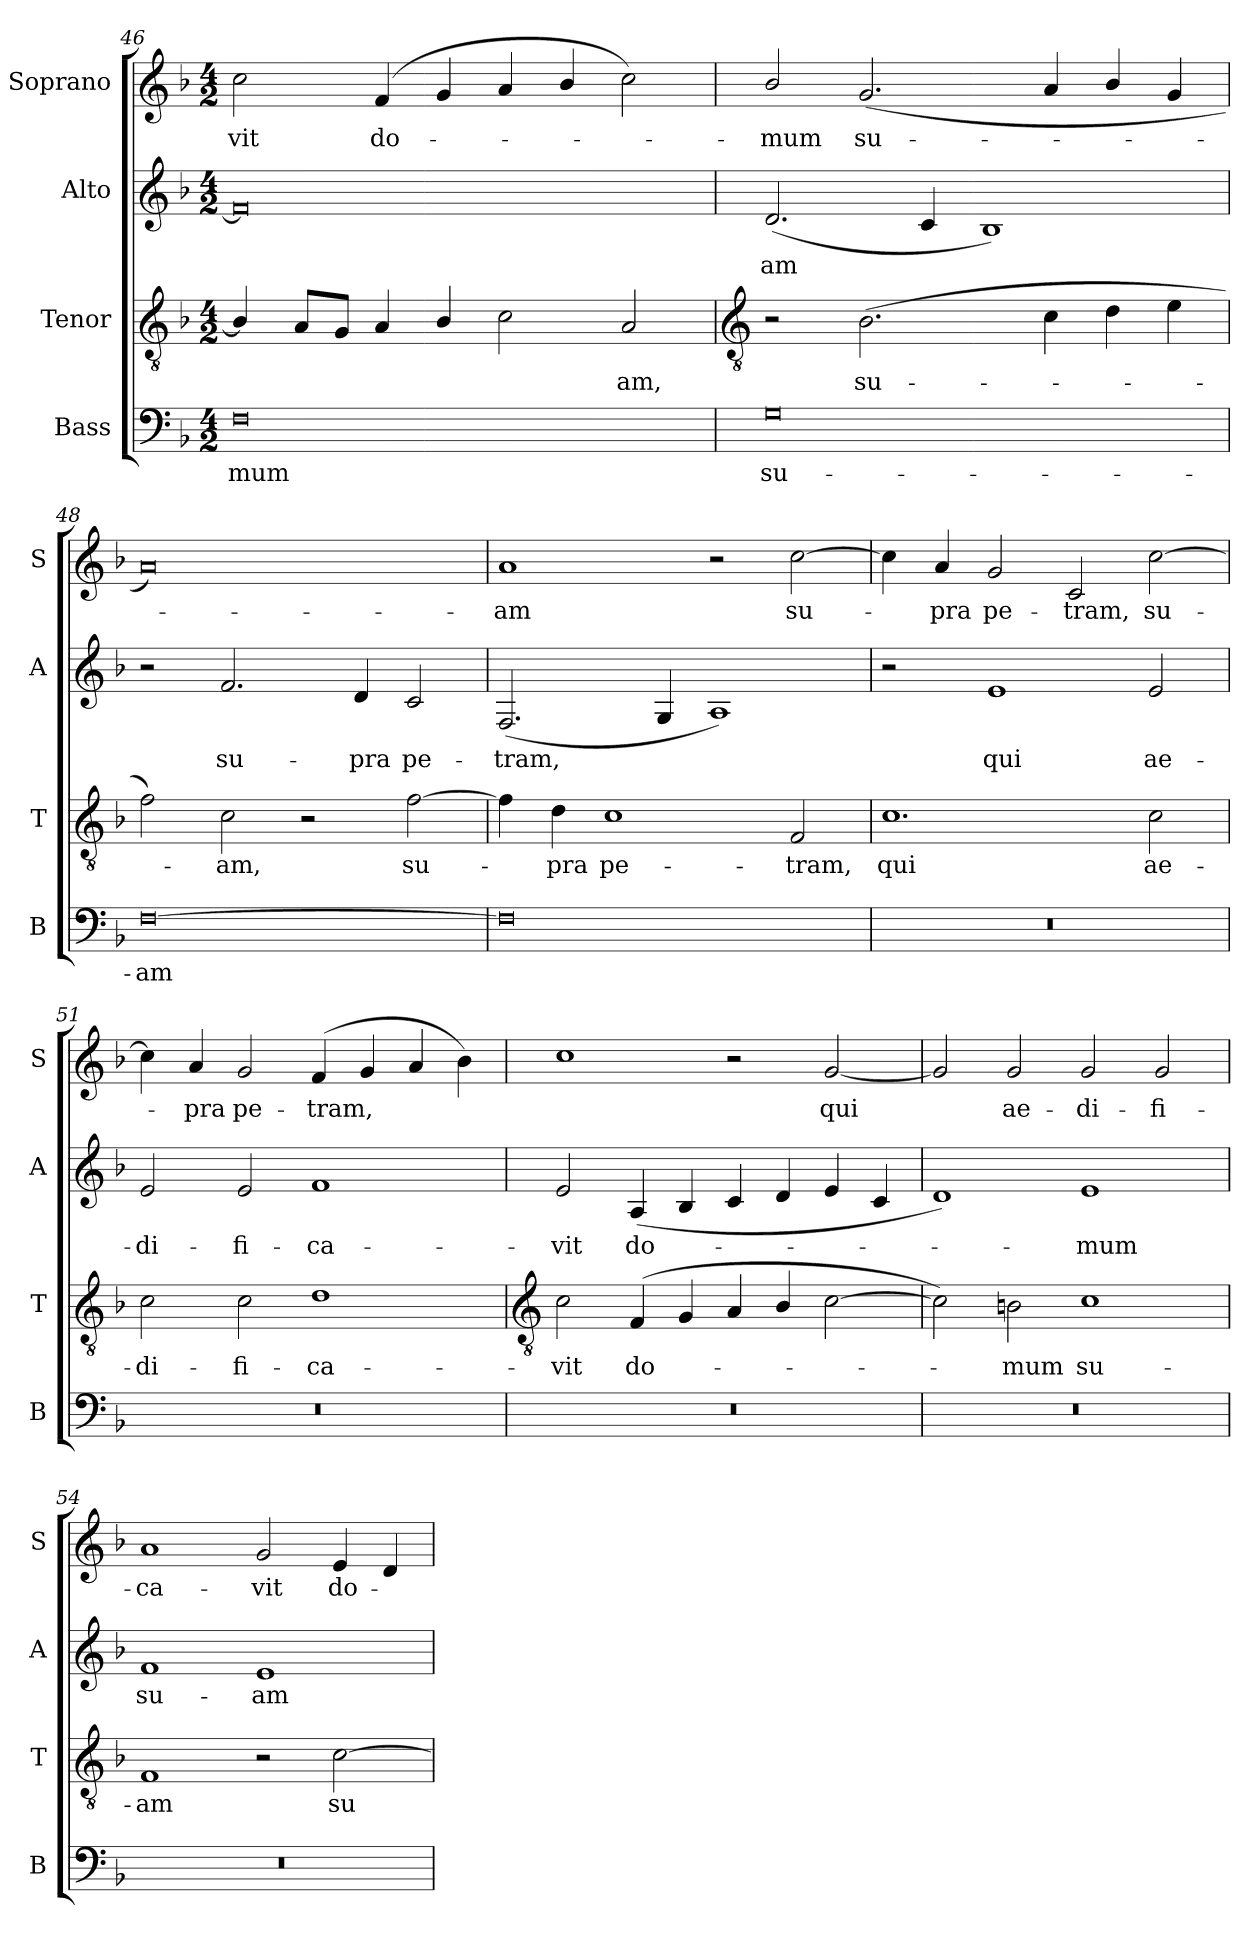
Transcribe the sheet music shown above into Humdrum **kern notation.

**kern	**text	**kern	**text	**kern	**text	**kern	**text
*part4	*part4	*part3	*part3	*part2	*part2	*part1	*part1
*staff4	*staff4	*staff3	*staff3	*staff2	*staff2	*staff1	*staff1
*I"Bass	*	*I"Tenor	*	*I"Alto	*	*I"Soprano	*
*I'B	*	*I'T	*	*I'A	*	*I'S	*
*clefF4	*	*clefGv2	*	*clefG2	*	*clefG2	*
*k[b-]	*	*k[b-]	*	*k[b-]	*	*k[b-]	*
*F:	*	*F:	*	*F:	*	*F:	*
*M4/2	*	*M4/2	*	*M4/2	*	*M4/2	*
=46	=46	=46	=46	=46	=46	=46	=46
!	!LO:LY:b	!	!	!	!	!	!LO:LY:b
0F	-mum	4B-/]	.	0f]	.	2cc	-vit
.	.	8AL	.	.	.	.	.
.	.	8GJ	.	.	.	.	.
!	!	!	!	!	!	!	!LO:LY:b
.	.	4A	.	.	.	(<4f	do-
.	.	4B-/	.	.	.	4g	.
.	.	2c	.	.	.	4a	.
.	.	.	.	.	.	4b-/	.
!	!	!	!LO:LY:b	!	!	!	!
.	.	2A	am,	.	.	2cc)	.
!!LO:LB:g=z
=47	=47	=47	=47	=47	=47	=47	=47
*	*	*clefGv2	*	*	*	*	*
!	!LO:LY:b	!	!	!	!LO:LY:b	!	!LO:LY:b
0G	su-	2r	.	(<2.d	am	2b-/	mum
!	!	!	!LO:LY:b	!	!	!	!LO:LY:b
.	.	(>2.B-	su-	.	.	(<2.g	su-
.	.	.	.	4c	.	.	.
.	.	.	.	1B-)	.	.	.
.	.	4c	.	.	.	4a	.
.	.	4d	.	.	.	4b-/	.
.	.	4e	.	.	.	4g	.
=48	=48	=48	=48	=48	=48	=48	=48
!	!LO:LY:b	!	!	!	!	!	!
[0F	-am	2f)	.	2r	.	0a)	.
!	!	!	!LO:LY:b	!	!LO:LY:b	!	!
.	.	2c	am,	2.f	su-	.	.
.	.	2r	.	.	.	.	.
!	!	!	!	!	!LO:LY:b	!	!
.	.	.	.	4d	-pra	.	.
!	!	!	!LO:LY:b	!	!LO:LY:b	!	!
.	.	[2f	su-	2c	pe-	.	.
=49	=49	=49	=49	=49	=49	=49	=49
!	!	!	!	!	!LO:LY:b	!	!LO:LY:b
0F]	.	4f]	.	(<2.F	-tram,	1a	am
!	!	!	!LO:LY:b	!	!	!	!
.	.	4d	pra	.	.	.	.
!	!	!	!LO:LY:b	!	!	!	!
.	.	1c	pe-	.	.	.	.
.	.	.	.	4G	.	.	.
.	.	.	.	1A)	.	2r	.
!	!	!	!LO:LY:b	!	!	!	!LO:LY:b
.	.	2F	-tram,	.	.	[2cc	su-
=50	=50	=50	=50	=50	=50	=50	=50
!	!	!	!LO:LY:b	!	!	!	!
0r	.	1.c	qui	2r	.	4cc]	.
!	!	!	!	!	!	!	!LO:LY:b
.	.	.	.	.	.	4a	pra
!	!	!	!	!	!LO:LY:b	!	!LO:LY:b
.	.	.	.	1e	qui	2g	pe-
!	!	!	!	!	!	!	!LO:LY:b
.	.	.	.	.	.	2c	-tram,
!	!	!	!LO:LY:b	!	!LO:LY:b	!	!LO:LY:b
.	.	2c	ae-	2e	ae-	[2cc	su-
=51	=51	=51	=51	=51	=51	=51	=51
!	!	!	!LO:LY:b	!	!LO:LY:b	!	!
0r	.	2c	-di-	2e	-di-	4cc]	.
!	!	!	!	!	!	!	!LO:LY:b
.	.	.	.	.	.	4a	pra
!	!	!	!LO:LY:b	!	!LO:LY:b	!	!LO:LY:b
.	.	2c	-fi-	2e	-fi-	2g	pe-
!	!	!	!LO:LY:b	!	!LO:LY:b	!	!LO:LY:b
.	.	1d	-ca-	1f	-ca-	(<4f	-tram,
.	.	.	.	.	.	4g	.
.	.	.	.	.	.	4a	.
.	.	.	.	.	.	4b-)	.
!!LO:LB:g=z
=52	=52	=52	=52	=52	=52	=52	=52
*	*	*clefGv2	*	*	*	*	*
!	!	!	!LO:LY:b	!	!LO:LY:b	!	!
0r	.	2c	-vit	2e	-vit	1cc	.
!	!	!	!LO:LY:b	!	!LO:LY:b	!	!
.	.	(<4F	do-	(<4A	do-	.	.
.	.	4G	.	4B-	.	.	.
.	.	4A	.	4c	.	2r	.
.	.	4B-/	.	4d	.	.	.
!	!	!	!	!	!	!	!LO:LY:b
.	.	[2c	.	4e	.	[2g	qui
.	.	.	.	4c	.	.	.
=53	=53	=53	=53	=53	=53	=53	=53
0r	.	2c])	.	1d)	.	2g]	.
!	!	!	!LO:LY:b	!	!	!	!LO:LY:b
.	.	2Bn	mum	.	.	2g	ae-
!	!	!	!LO:LY:b	!	!LO:LY:b	!	!LO:LY:b
.	.	1c	su-	1e	mum	2g	-di-
!	!	!	!	!	!	!	!LO:LY:b
.	.	.	.	.	.	2g	-fi-
=54	=54	=54	=54	=54	=54	=54	=54
!	!	!	!LO:LY:b	!	!LO:LY:b	!	!LO:LY:b
0r	.	1F	-am	1f	su-	1a	-ca-
!	!	!	!	!	!LO:LY:b	!	!LO:LY:b
.	.	2r	.	1e	-am	2g	-vit
!	!	!	!LO:LY:b	!	!	!	!LO:LY:b
.	.	[2c	su-	.	.	4e	do-
.	.	.	.	.	.	4d	.
=	=	=	=	=	=	=	=
*-	*-	*-	*-	*-	*-	*-	*-
